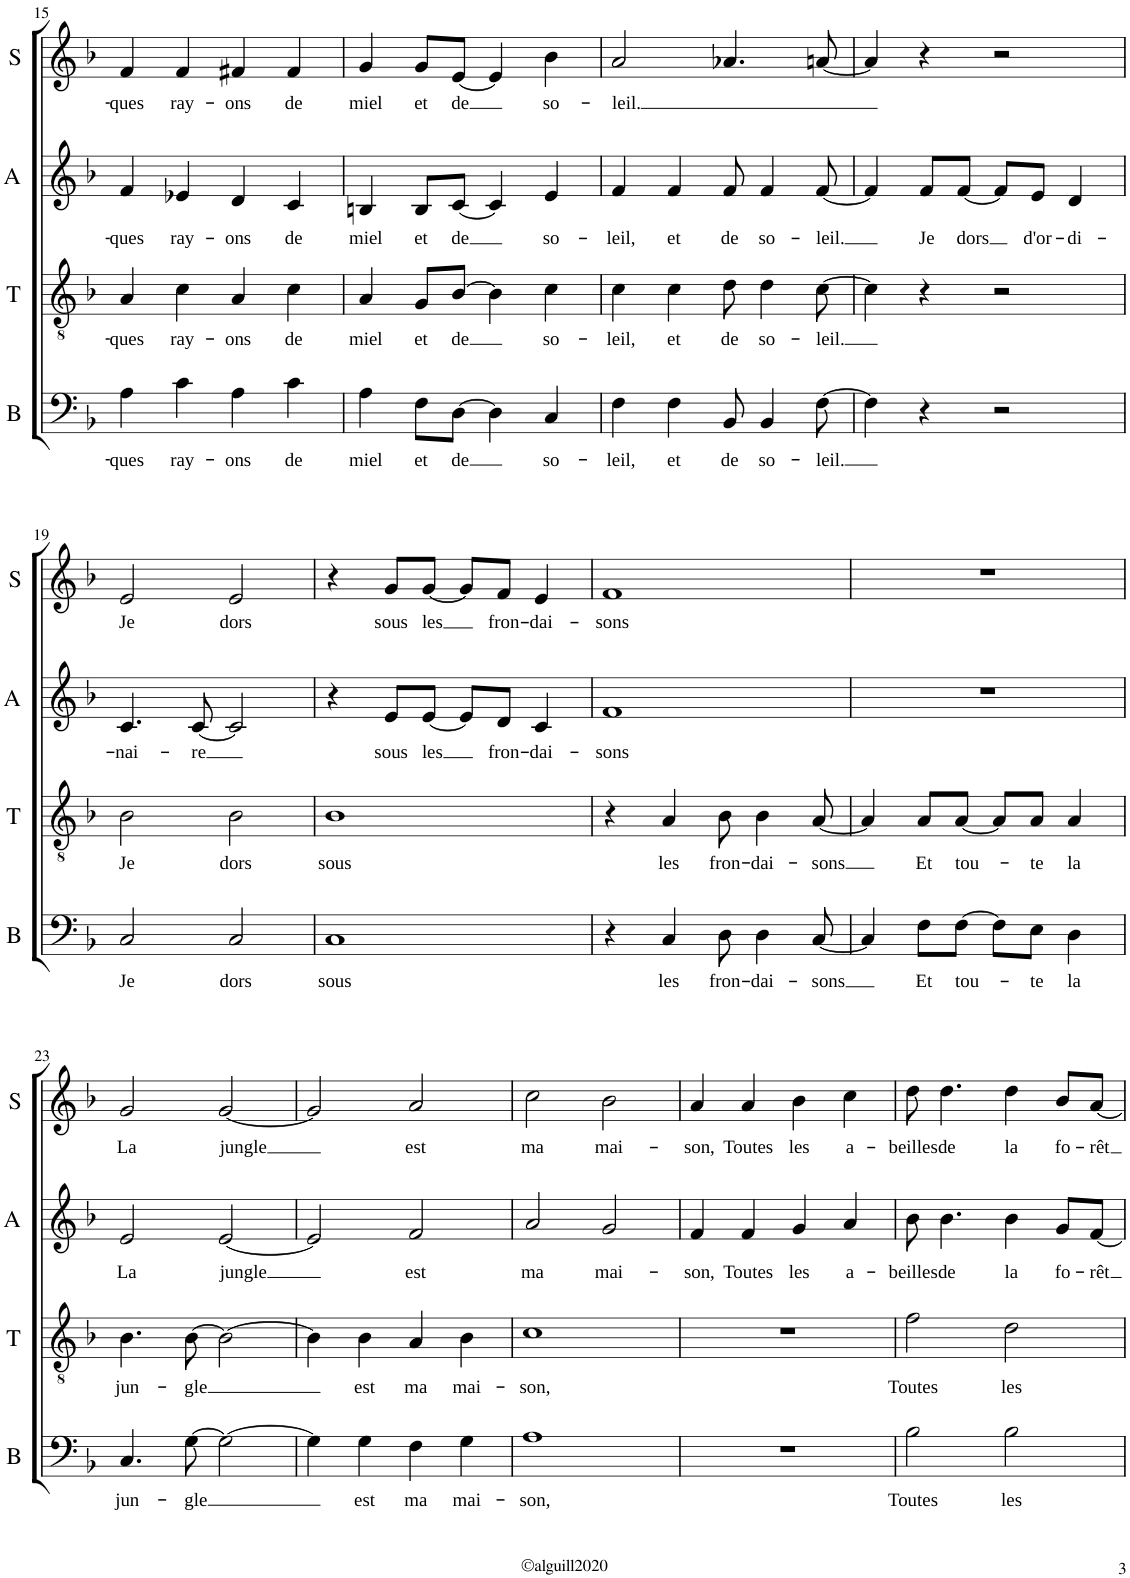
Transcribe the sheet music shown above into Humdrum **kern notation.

**kern	**text	**kern	**text	**kern	**text	**kern	**text
*part4	*part4	*part3	*part3	*part2	*part2	*part1	*part1
*staff4	*staff4	*staff3	*staff3	*staff2	*staff2	*staff1	*staff1
*I"Basse	*	*I"Ténor	*	*I"Alto	*	*I"Soprano	*
*I'B	*	*I'T	*	*I'A	*	*I'S	*
!!LO:PB:g=z
*clefF4	*	*clefGv2	*	*clefG2	*	*clefG2	*
*Trd1c2	*	*	*	*Trd5c9	*	*	*
*k[b-]	*	*k[b-]	*	*k[b-]	*	*k[b-]	*
*F:	*	*F:	*	*F:	*	*F:	*
*M4/4	*	*M4/4	*	*M4/4	*	*M4/4	*
*met(c)	*	*met(c)	*	*met(c)	*	*met(c)	*
=15	=15	=15	=15	=15	=15	=15	=15
!	!LO:LY:b	!	!LO:LY:b	!	!LO:LY:b	!	!LO:LY:b
4A\	-ques	4A/	-ques	4f/	-ques	4f/	-ques
!	!LO:LY:b	!	!LO:LY:b	!	!LO:LY:b	!	!LO:LY:b
4c\	ray-	4c\	ray-	4e-X/	ray-	4f/	ray-
!	!LO:LY:b	!	!LO:LY:b	!	!LO:LY:b	!	!LO:LY:b
4A\	-ons	4A/	-ons	4d/	-ons	4f#X/	-ons
!	!LO:LY:b	!	!LO:LY:b	!	!LO:LY:b	!	!LO:LY:b
4c\	de	4c\	de	4c/	de	4f#/	de
=16	=16	=16	=16	=16	=16	=16	=16
!	!LO:LY:b	!	!LO:LY:b	!	!LO:LY:b	!	!LO:LY:b
4A\	miel	4A/	miel	4Bn/	miel	4g/	miel
!	!LO:LY:b	!	!LO:LY:b	!	!LO:LY:b	!	!LO:LY:b
8F\L	et	8G/L	et	8B/L	et	8g/L	et
!	!LO:LY:b	!	!LO:LY:b	!	!LO:LY:b	!	!LO:LY:b
[8D\J	de	[8B-/J	de	[8c/J	de	[8e/J	de
4D\]	.	4B-\]	.	4c/]	.	4e/]	.
!	!LO:LY:b	!	!LO:LY:b	!	!LO:LY:b	!	!LO:LY:b
4C/	so-	4c\	so-	4e/	so-	4b-\	so-
=17	=17	=17	=17	=17	=17	=17	=17
!	!LO:LY:b	!	!LO:LY:b	!	!LO:LY:b	!	!LO:LY:b
4F\	-leil,	4c\	-leil,	4f/	-leil,	2a/	-leil.
!	!LO:LY:b	!	!LO:LY:b	!	!LO:LY:b	!	!
4F\	et	4c\	et	4f/	et	.	.
!	!LO:LY:b	!	!LO:LY:b	!	!LO:LY:b	!	!
8BB-/	de	8d\	de	8f/	de	4.a-X/	.
!	!LO:LY:b	!	!LO:LY:b	!	!LO:LY:b	!	!
4BB-/	so-	4d\	so-	4f/	so-	.	.
!	!LO:LY:b	!	!LO:LY:b	!	!LO:LY:b	!	!
[8F\	-leil.	[8c\	-leil.	[8f/	-leil.	[8an/	.
=18	=18	=18	=18	=18	=18	=18	=18
4F\]	.	4c\]	.	4f/]	.	4a/]	.
!	!	!	!	!	!LO:LY:b	!	!
4r	.	4r	.	8f/L	Je	4r	.
!	!	!	!	!	!LO:LY:b	!	!
.	.	.	.	[8f/J	dors-	.	.
2r	.	2r	.	8f/L]	.	2r	.
!	!	!	!	!	!LO:LY:b	!	!
.	.	.	.	8e/J	-d'or-	.	.
!	!	!	!	!	!LO:LY:b	!	!
.	.	.	.	4d/	-di-	.	.
!!LO:LB:g=z
=19	=19	=19	=19	=19	=19	=19	=19
!	!LO:LY:b	!	!LO:LY:b	!	!LO:LY:b	!	!LO:LY:b
2C/	Je	2B-\	Je	4.c/	-nai-	2e/	Je
!	!	!	!	!	!LO:LY:b	!	!
.	.	.	.	[8c/	-re	.	.
!	!LO:LY:b	!	!LO:LY:b	!	!	!	!LO:LY:b
2C/	dors	2B-\	dors	2c/]	.	2e/	dors
=20	=20	=20	=20	=20	=20	=20	=20
!	!LO:LY:b	!	!LO:LY:b	!	!	!	!
1C	sous	1B-	sous	4r	.	4r	.
!	!	!	!	!	!LO:LY:b	!	!LO:LY:b
.	.	.	.	8e/L	sous	8g/L	sous
!	!	!	!	!	!LO:LY:b	!	!LO:LY:b
.	.	.	.	[8e/J	les	[8g/J	les
.	.	.	.	8e/L]	.	8g/L]	.
!	!	!	!	!	!LO:LY:b	!	!LO:LY:b
.	.	.	.	8d/J	fron-	8f/J	fron-
!	!	!	!	!	!LO:LY:b	!	!LO:LY:b
.	.	.	.	4c/	-dai-	4e/	-dai-
=21	=21	=21	=21	=21	=21	=21	=21
!	!	!	!	!	!LO:LY:b	!	!LO:LY:b
4r	.	4r	.	1f	-sons	1f	-sons
!	!LO:LY:b	!	!LO:LY:b	!	!	!	!
4C/	les	4A/	les	.	.	.	.
!	!LO:LY:b	!	!LO:LY:b	!	!	!	!
8D\	fron-	8B-\	fron-	.	.	.	.
!	!LO:LY:b	!	!LO:LY:b	!	!	!	!
4D\	-dai-	4B-\	-dai-	.	.	.	.
!	!LO:LY:b	!	!LO:LY:b	!	!	!	!
[8C/	-sons	[8A/	-sons	.	.	.	.
=22	=22	=22	=22	=22	=22	=22	=22
4C/]	.	4A/]	.	1r	.	1r	.
!	!LO:LY:b	!	!LO:LY:b	!	!	!	!
8F\L	Et	8A/L	Et	.	.	.	.
!	!LO:LY:b	!	!LO:LY:b	!	!	!	!
[8F\J	tou-	[8A/J	tou-	.	.	.	.
8F\L]	.	8A/L]	.	.	.	.	.
!	!LO:LY:b	!	!LO:LY:b	!	!	!	!
8E\J	-te	8A/J	-te	.	.	.	.
!	!LO:LY:b	!	!LO:LY:b	!	!	!	!
4D\	la	4A/	la	.	.	.	.
!!LO:LB:g=z
=23	=23	=23	=23	=23	=23	=23	=23
!	!LO:LY:b	!	!LO:LY:b	!	!LO:LY:b	!	!LO:LY:b
4.C/	jun-	4.B-\	jun-	2e/	La	2g/	La
!	!LO:LY:b	!	!LO:LY:b	!	!	!	!
[8G\	-gle-	[8B-\	-gle	.	.	.	.
!	!	!	!	!	!LO:LY:b	!	!LO:LY:b
2G\_	.	2B-\_	.	[2e/	jungle	[2g/	jungle
=24	=24	=24	=24	=24	=24	=24	=24
4G\]	.	4B-\]	.	2e/]	.	2g/]	.
!	!LO:LY:b	!	!LO:LY:b	!	!	!	!
4G\	-est	4B-\	est	.	.	.	.
!	!LO:LY:b	!	!LO:LY:b	!	!LO:LY:b	!	!LO:LY:b
4F\	ma	4A/	ma	2f/	est	2a/	est
!	!LO:LY:b	!	!LO:LY:b	!	!	!	!
4G\	mai-	4B-\	mai-	.	.	.	.
=25	=25	=25	=25	=25	=25	=25	=25
!	!LO:LY:b	!	!LO:LY:b	!	!LO:LY:b	!	!LO:LY:b
1A	-son,	1c	-son,	2a/	ma	2cc\	ma
!	!	!	!	!	!LO:LY:b	!	!LO:LY:b
.	.	.	.	2g/	mai-	2b-\	mai-
=26	=26	=26	=26	=26	=26	=26	=26
!	!	!	!	!	!LO:LY:b	!	!LO:LY:b
1r	.	1r	.	4f/	-son,	4a/	-son,
!	!	!	!	!	!LO:LY:b	!	!LO:LY:b
.	.	.	.	4f/	Toutes	4a/	Toutes
!	!	!	!	!	!LO:LY:b	!	!LO:LY:b
.	.	.	.	4g/	les	4b-\	les
!	!	!	!	!	!LO:LY:b	!	!LO:LY:b
.	.	.	.	4a/	a-	4cc\	a-
=27	=27	=27	=27	=27	=27	=27	=27
!	!LO:LY:b	!	!LO:LY:b	!	!LO:LY:b	!	!LO:LY:b
2B-\	Toutes	2f\	Toutes	8b-\	-beilles	8dd\	-beilles
!	!	!	!	!	!LO:LY:b	!	!LO:LY:b
.	.	.	.	4.b-\	de	4.dd\	de
!	!LO:LY:b	!	!LO:LY:b	!	!LO:LY:b	!	!LO:LY:b
2B-\	les	2d\	les	4b-\	la	4dd\	la
!	!	!	!	!	!LO:LY:b	!	!LO:LY:b
.	.	.	.	8g/L	fo-	8b-/L	fo-
!	!	!	!	!	!LO:LY:b	!	!LO:LY:b
.	.	.	.	[8f/J	-rêt	[8a/J	-rêt
=	=	=	=	=	=	=	=
*-	*-	*-	*-	*-	*-	*-	*-
